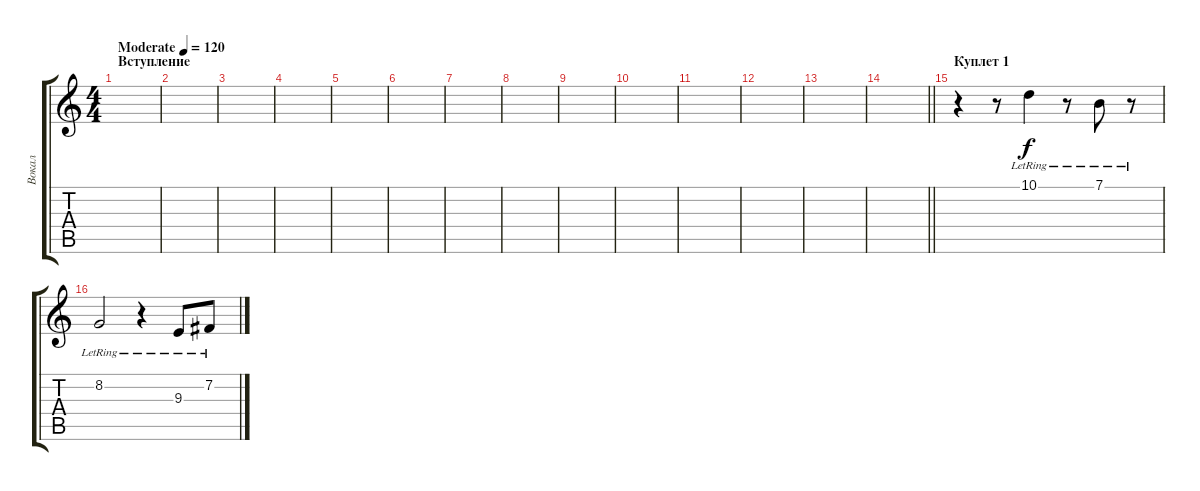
\track ("Вокал" "Вокал") {instrument acousticgrandpiano}
\staff {score tabs}
\tuning (E4 B3 G3 D3 A2 E2) {hide}
\ts (4 4)
\section ("" "Вступление")
\tempo (120 "Moderate")
\clef g2
\ks c
|
|
|
|
|
|
|
|
|
|
|
|
|
\barLineRight lightlight
|
\section ("" "Куплет 1")
r.4 r.8 10.1{lr}.4 r.8 7.1{lr}.8 r.8 |
8.2{lr}.2 r.4 9.3{lr}.8 7.2{lr}.8
